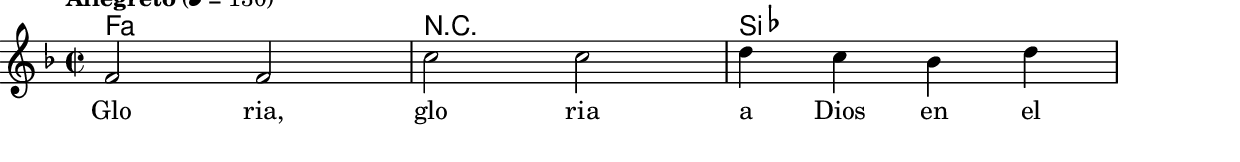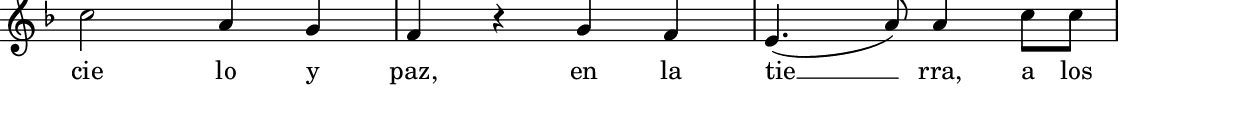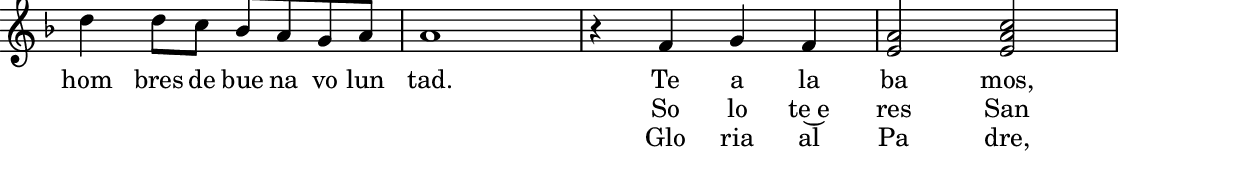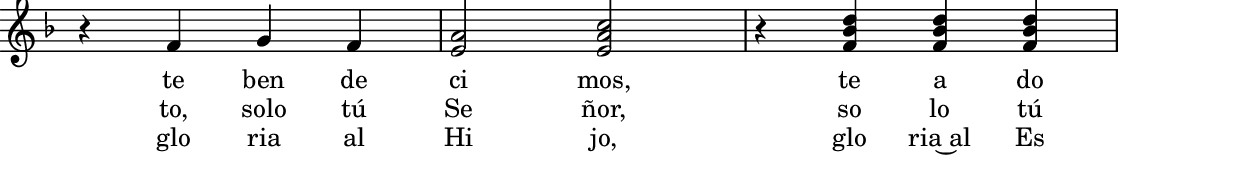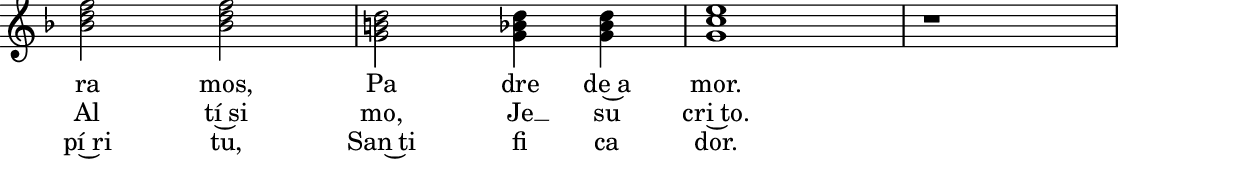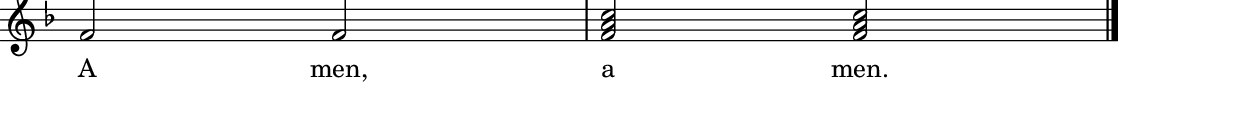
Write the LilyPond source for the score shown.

%% Generated by lilypond-book
%% Options: [indent=0\mm,line-width=550\pt]
\include "lilypond-book-preamble.ly"


% ****************************************************************
% Start cut-&-pastable-section
% ****************************************************************



\paper {
  indent = 0\mm
  line-width = 550\pt
  % offset the left padding, also add 1mm as lilypond creates cropped
  % images with a little space on the right
  line-width = #(- line-width (* mm  3.000000) (* mm 1))
}

\layout {
  
}





% ****************************************************************
% ly snippet:
% ****************************************************************
\sourcefileline 114
\language "espanol"
        \version "2.18.0"
        \markup { \fill-line { \center-column { \fontsize #5 "Misa Italiana" \fontsize #3 \caps "Gloria a Dios" } } }
        \markup { \fill-line { " " \center-column { \fontsize #2 "Pbro. Jesús María Sánchez" \small "Arreglo Samuel Gutiérrez e Isabel Martinez" } } }
        \header {
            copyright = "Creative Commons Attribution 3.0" 
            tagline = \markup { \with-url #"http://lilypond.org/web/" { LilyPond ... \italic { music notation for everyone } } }
            breakbefore = ##t
        }

        instrumento = \relative do' {
            \tempo "Allegreto" 4 = 130
            \key re \major
            \time 2/2
            \newSpacingSection
            \override Score.SpacingSpanner.spacing-increment = #5
            \repeat volta 1 {
                re2 re2			| %1
                la'2 la2			| %2
                si4 la4 sol4 si4		| %3
                la2 fas4 mi4			| %4
                re4 r4 mi4 re4		| %5
                dos4.( fas8) fas4 la8 la8	| %6
                si4 si8 la8 sol8 fas8 mi8 fas8 | %7
                fas1				| %8
                r4 re4 mi4 re4		| %9
                <dos fas>2 <dos fas la>2	| %10
                r4 re4 mi4 re4	 	| %11
                <dos fas>2 <dos fas la>2 	| %12
                r4 <re sol si>4 <re sol si>4 <re sol si>4 | %13
                <sol si re>2 <sol si re>2	| %14
                <mi sols si>2 <mi sol si>4 <mi sol si>4 | %15
                <mi la dos>1			| %16
                r1^\markup { \center-column { "Da Capo al Fine" } } | %17
            } \break
            re2^\markup { \center-column { "Fine" } } re2	| %18
            <re fas la>2 <re fas la>2	| %19
            \bar "|." \break
        }
        letra_uno = \lyricmode { 
            Glo ria, glo ria a Dios en el cie lo y paz,
            en la tie __ rra, a los hom bres de bue na vo lun tad.
            Te a la ba mos, te ben de ci mos, te a do ra mos, Pa dre de~a mor.
            A men, a men.
        }

        letra_dos = \lyricmode { 
            _ _ _ _ _ _ _ _ _ _ _ _ _ _ _ _ _ _ _ _ _ _ _ _ _ _
            So lo te~e res San to, solo tú Se ñor,
            so lo tú Al tí~si mo, Je __ su cri~to.
        }

        letra_tres = \lyricmode { 
            _ _ _ _ _ _ _ _ _ _ _ _ _ _ _ _ _ _ _ _ _ _ _ _ _ _
            Glo ria al Pa dre, glo ria al Hi jo,
            glo ria~al Es pí~ri tu, San~ti fi ca dor.
        }

        acordes = \new ChordNames {
            \set chordChanges = ##t
            \italianChords
            \chordmode { 
                fa1 R1 sib1 fa1 re1:m la1:m sib2 do2:7 fa1
                re1:m la1:m re1:m la1:m sib1 R1 sol1:7 do1 do1:7
                re1
            }
        }

        \score {
            <<
                \acordes
                \new Staff { <<
                \set Staff.midiInstrument = #"oboe"
                \transposition fa
                \transpose do mib
                \new Voice = "voz"
                \instrumento
                >>}
                \new Lyrics \lyricsto "voz" { 
                \letra_uno
                }
                \new Lyrics \lyricsto "voz" { 
                \letra_dos
                }
                \new Lyrics \lyricsto "voz" { 
                \letra_tres
                }
            >>
            \midi {}
            \layout {}
        }

        \paper {
            #( set-default-paper-size "letter" )
        }



% ****************************************************************
% end ly snippet
% ****************************************************************
